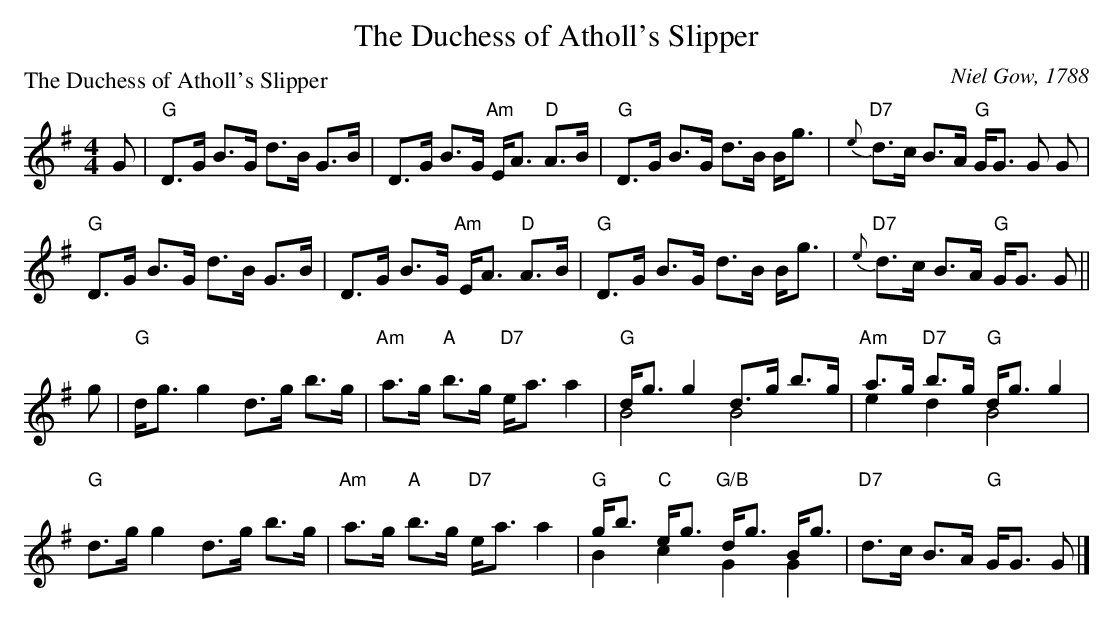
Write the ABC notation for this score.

X:1
T:The Duchess of Atholl's Slipper
P:The Duchess of Atholl's Slipper
C:Niel Gow, 1788
M:4/4
L:1/8
V:1
V:2
K:G
%%staves (1 2)
V:1
G|"G"D>G B>G d>B G>B|D>G B>G "Am"E<A "D"A>B|\
  "G"D>G B>G d>B B<g|"D7"{e}d>c B>A "G"G<G G G|
  "G"D>G B>G d>B G>B|D>G B>G "Am"E<A "D"A>B|\
  "G"D>G B>G d>B B<g|"D7"{e}d>c B>A "G"G<G G||
V:2
x|x8|x8|x8|x8|x8|x8|x8|x7||
[V:1] g|"G"d<g g2 d>g b>g|"Am"a>g "A"b>g "D7"e<a a2|\
[V:2] x|x8               |x8                       |\
[V:1]   "G"d<g g2 d>g b>g|"Am"a>g "D7"b>g "G"d<g g2|
[V:2]      B4     B4     |    e2      d2     B4    |
[V:1]  "G"d>g g2 d>g b>g|"Am"a>g "A"b>g "D7"e<a a2|\
[V:2]  x8               |x8                       |\
[V:1]   "G"g<b "C"e<g "G/B"d<g B<g|"D7"d>c B>A "G"G<G G|]
[V:2]      B2     c2       G2  G2 |    x7              |]
